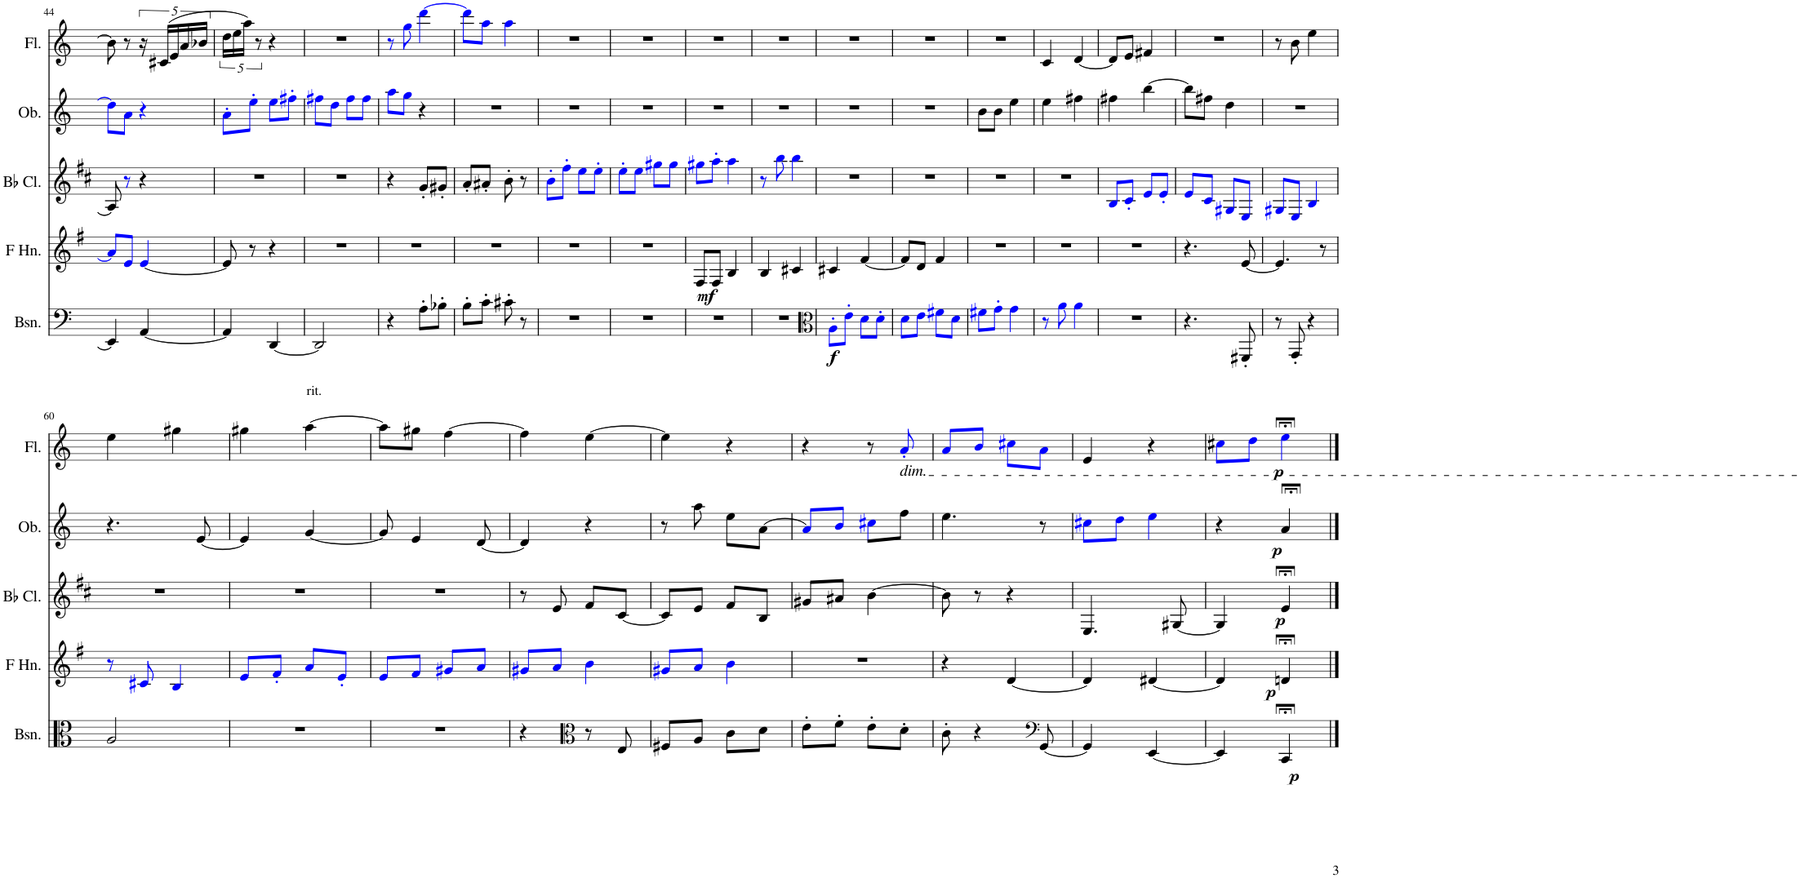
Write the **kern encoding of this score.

**kern	**dynam	**kern	**dynam	**kern	**dynam	**kern	**dynam	**kern	**dynam
*part5	*part5	*part4	*part4	*part3	*part3	*part2	*part2	*part1	*part1
*staff5	*staff5	*staff4	*staff4	*staff3	*staff3	*staff2	*staff2	*staff1	*staff1
*I"Bassoon	*	*I"Horn in F	*	*I"Bb Clarinet	*	*I"Oboe	*	*I"Flute	*
*I'Bsn.	*	*	*	*I'Bb Cl.	*	*I'Ob.	*	*I'Fl.	*
!!LO:PB:g=z
*clefF4	*	*clefG2	*	*clefG2	*	*clefG2	*	*clefG2	*
*	*	*Trd4c7	*	*Trd1c2	*	*	*	*	*
*k[]	*	*k[f#]	*	*k[f#c#]	*	*k[]	*	*k[]	*
*M2/4	*	*M2/4	*	*M2/4	*	*M2/4	*	*M2/4	*
=44	=44	=44	=44	=44	=44	=44	=44	=44	=44
4EE/]	.	8ai/L]	.	8A/]	.	8ddi\L]	.	8b-\]	.
.	.	8ei/J	.	8r	.	8ai\J	.	8r	.
[4AA/	.	[4ei/	.	4r	.	4r	.	20r	.
.	.	.	.	.	.	.	.	(20c#X/LL	.
.	.	.	.	.	.	.	.	20e/	.
.	.	.	.	.	.	.	.	20a/	.
.	.	.	.	.	.	.	.	20b-X/JJ	.
=45	=45	=45	=45	=45	=45	=45	=45	=45	=45
4AA/]	.	8e/]	.	2r	.	8a'i\L	.	20dd\LL	.
.	.	.	.	.	.	.	.	20ee\	.
.	.	.	.	.	.	.	.	20aa\JJ)	.
.	.	8r	.	.	.	8ee'i\J	.	.	.
.	.	.	.	.	.	.	.	10r	.
[4DD/	.	4r	.	.	.	8eei\L	.	4r	.
.	.	.	.	.	.	8ff#X'i\J	.	.	.
=46	=46	=46	=46	=46	=46	=46	=46	=46	=46
2DD/]	.	2r	.	2r	.	8ff#Xi\L	.	2r	.
.	.	.	.	.	.	8ddi\J	.	.	.
.	.	.	.	.	.	8ff#i\L	.	.	.
.	.	.	.	.	.	8ff#i\J	.	.	.
=47	=47	=47	=47	=47	=47	=47	=47	=47	=47
4r	.	2r	.	4r	.	8aai\L	.	8r	.
.	.	.	.	.	.	8ggi\J	.	8ggi\	.
8A'\L	.	.	.	8g'/L	.	4r	.	[4dddi\	.
8B-X'\J	.	.	.	8g#X'/J	.	.	.	.	.
=48	=48	=48	=48	=48	=48	=48	=48	=48	=48
8B'\L	.	2r	.	8a'/L	.	2r	.	8dddi\L]	.
8c'\J	.	.	.	8a#X'/J	.	.	.	8aai\J	.
8c#X'\	.	.	.	8b'\	.	.	.	4aai\	.
8r	.	.	.	8r	.	.	.	.	.
=49	=49	=49	=49	=49	=49	=49	=49	=49	=49
2r	.	2r	.	8b'i\L	.	2r	.	2r	.
.	.	.	.	8ff#'i\J	.	.	.	.	.
.	.	.	.	8eei\L	.	.	.	.	.
.	.	.	.	8ee'i\J	.	.	.	.	.
=50	=50	=50	=50	=50	=50	=50	=50	=50	=50
!	!	!	!LO:DY:b	!	!	!	!	!	!
2r	.	2r	mf	8ee'i\L	.	2r	.	2r	.
.	.	.	.	8eei\J	.	.	.	.	.
.	.	.	.	8gg#Xi\L	.	.	.	.	.
.	.	.	.	8gg#i\J	.	.	.	.	.
=51	=51	=51	=51	=51	=51	=51	=51	=51	=51
2r	.	8F#/L	.	8gg#Xi\L	.	2r	.	2r	.
.	.	8F#/J	.	8aa'i\J	.	.	.	.	.
.	.	4B/	.	4aai\	.	.	.	.	.
=52	=52	=52	=52	=52	=52	=52	=52	=52	=52
2r	.	4B/	.	8r	.	2r	.	2r	.
.	.	.	.	8bbi\	.	.	.	.	.
.	.	4c#X/	.	4bbi\	.	.	.	.	.
=53	=53	=53	=53	=53	=53	=53	=53	=53	=53
*clefC3	*	*	*	*	*	*	*	*	*
!	!LO:DY:b	!	!	!	!	!	!	!	!
8A'i\L	f	4c#X/	.	2r	.	2r	.	2r	.
8e'i\J	.	.	.	.	.	.	.	.	.
8di\L	.	[4f#/	.	.	.	.	.	.	.
8d'i\J	.	.	.	.	.	.	.	.	.
=54	=54	=54	=54	=54	=54	=54	=54	=54	=54
8di\L	.	8f#/L]	.	2r	.	2r	.	2r	.
8ei\J	.	8d/J	.	.	.	.	.	.	.
8f#Xi\L	.	4f#/	.	.	.	.	.	.	.
8di\J	.	.	.	.	.	.	.	.	.
=55	=55	=55	=55	=55	=55	=55	=55	=55	=55
8f#Xi\L	.	2r	.	2r	.	8b\L	.	2r	.
8g'i\J	.	.	.	.	.	8b\J	.	.	.
4gi\	.	.	.	.	.	4ee\	.	.	.
=56	=56	=56	=56	=56	=56	=56	=56	=56	=56
8r	.	2r	.	2r	.	4ee\	.	4c/	.
8ai\	.	.	.	.	.	.	.	.	.
4ai\	.	.	.	.	.	4ff#X\	.	[4d/	.
=57	=57	=57	=57	=57	=57	=57	=57	=57	=57
2r	.	2r	.	8Bi/L	.	4ff#X\	.	8d/L]	.
.	.	.	.	8c#'i/J	.	.	.	8e/J	.
.	.	.	.	8ei/L	.	[4bb\	.	4f#X/	.
.	.	.	.	8e'i/J	.	.	.	.	.
=58	=58	=58	=58	=58	=58	=58	=58	=58	=58
4.r	.	4.r	.	8ei/L	.	8bb\L]	.	2r	.
.	.	.	.	8c#i/J	.	8ff#X\J	.	.	.
.	.	.	.	8G#Xi/L	.	4dd\	.	.	.
8FF#X'/	.	[8e/	.	8Ei/J	.	.	.	.	.
=59	=59	=59	=59	=59	=59	=59	=59	=59	=59
8r	.	4.e/]	.	8G#Xi/L	.	2r	.	8r	.
8GG'/	.	.	.	8Ei/J	.	.	.	8b\	.
4r	.	.	.	4Bi/	.	.	.	4ee\	.
.	.	8r	.	.	.	.	.	.	.
!!LO:LB:g=z
=60	=60	=60	=60	=60	=60	=60	=60	=60	=60
2A/	.	8r	.	2r	.	4.r	.	4ee\	.
.	.	8c#Xi/	.	.	.	.	.	.	.
.	.	4Bi/	.	.	.	.	.	4gg#X\	.
.	.	.	.	.	.	[8e/	.	.	.
=61	=61	=61	=61	=61	=61	=61	=61	=61	=61
2r	.	8ei/L	.	2r	.	4e/]	.	4gg#X\	.
.	.	8f#'i/J	.	.	.	.	.	.	.
!	!	!	!	!	!	!	!	!LO:TX:a:t=rit.	!
.	.	8ai/L	.	.	.	[4g/	.	[4aa\	.
.	.	8e'i/J	.	.	.	.	.	.	.
=62	=62	=62	=62	=62	=62	=62	=62	=62	=62
2r	.	8ei/L	.	2r	.	8g/]	.	8aa\L]	.
.	.	8f#i/J	.	.	.	4e/	.	8gg#X\J	.
.	.	8g#Xi/L	.	.	.	.	.	[4ff\	.
.	.	8ai/J	.	.	.	[8d/	.	.	.
=63	=63	=63	=63	=63	=63	=63	=63	=63	=63
4r	.	8g#Xi/L	.	8r	.	4d/]	.	4ff\]	.
.	.	8ai/J	.	8e/	.	.	.	.	.
*clefC3	*	*	*	*	*	*	*	*	*
8r	.	4bi\	.	8f#/L	.	4r	.	[4ee\	.
8E/	.	.	.	[8c#/J	.	.	.	.	.
=64	=64	=64	=64	=64	=64	=64	=64	=64	=64
8F#X/L	.	8g#Xi/L	.	8c#/L]	.	8r	.	4ee\]	.
8A/J	.	8ai/J	.	8e/J	.	8aa\	.	.	.
8c\L	.	4bi\	.	8f#/L	.	8ee\L	.	4r	.
8d\J	.	.	.	8B/J	.	[8a\J	.	.	.
=65	=65	=65	=65	=65	=65	=65	=65	=65	=65
8e'\L	.	2r	.	8g#X/L	.	8ai/L]	.	4r	.
8f'\J	.	.	.	8a#X/J	.	8bi/J	.	.	.
8e'\L	.	.	.	[4b\	.	8cc#Xi\L	.	8r	.
!	!	!	!	!	!	!	!	!LO:TX:b:i:t=dim.	!
8d'\J	.	.	.	.	.	8ff\J	.	8a'i/	.
=66	=66	=66	=66	=66	=66	=66	=66	=66	=66
8c'\	.	4r	.	8b\]	.	4.ee\	.	8ai/L	.
4r	.	.	.	8r	.	.	.	8bi/J	.
.	.	[4d/	.	4r	.	.	.	8cc#Xi\L	.
*clefF4	*	*	*	*	*	*	*	*	*
[8GG/	.	.	.	.	.	8r	.	8ai\J	.
=67	=67	=67	=67	=67	=67	=67	=67	=67	=67
4GG/]	.	4d/]	.	4.E/	.	8cc#Xi\L	.	4e/	.
.	.	.	.	.	.	8ddi\J	.	.	.
[4EE/	.	[4d#X/	.	.	.	4eei\	.	4r	.
.	.	.	.	[8G#X/	.	.	.	.	.
=68	=68	=68	=68	=68	=68	=68	=68	=68	=68
4EE/]	.	4d#/]	.	4G#/]	.	4r	.	8cc#Xi\L	.
.	.	.	.	.	.	.	.	8ddi\J	.
!	!LO:DY:b	!	!LO:DY:b	!	!LO:DY:b	!	!LO:DY:b	!	!LO:DY:b
4CC;</	p	4dn;</	p	4e;</	p	4a;</	p	4ee;<i\	p
==	==	==	==	==	==	==	==	==	==
*-	*-	*-	*-	*-	*-	*-	*-	*-	*-
